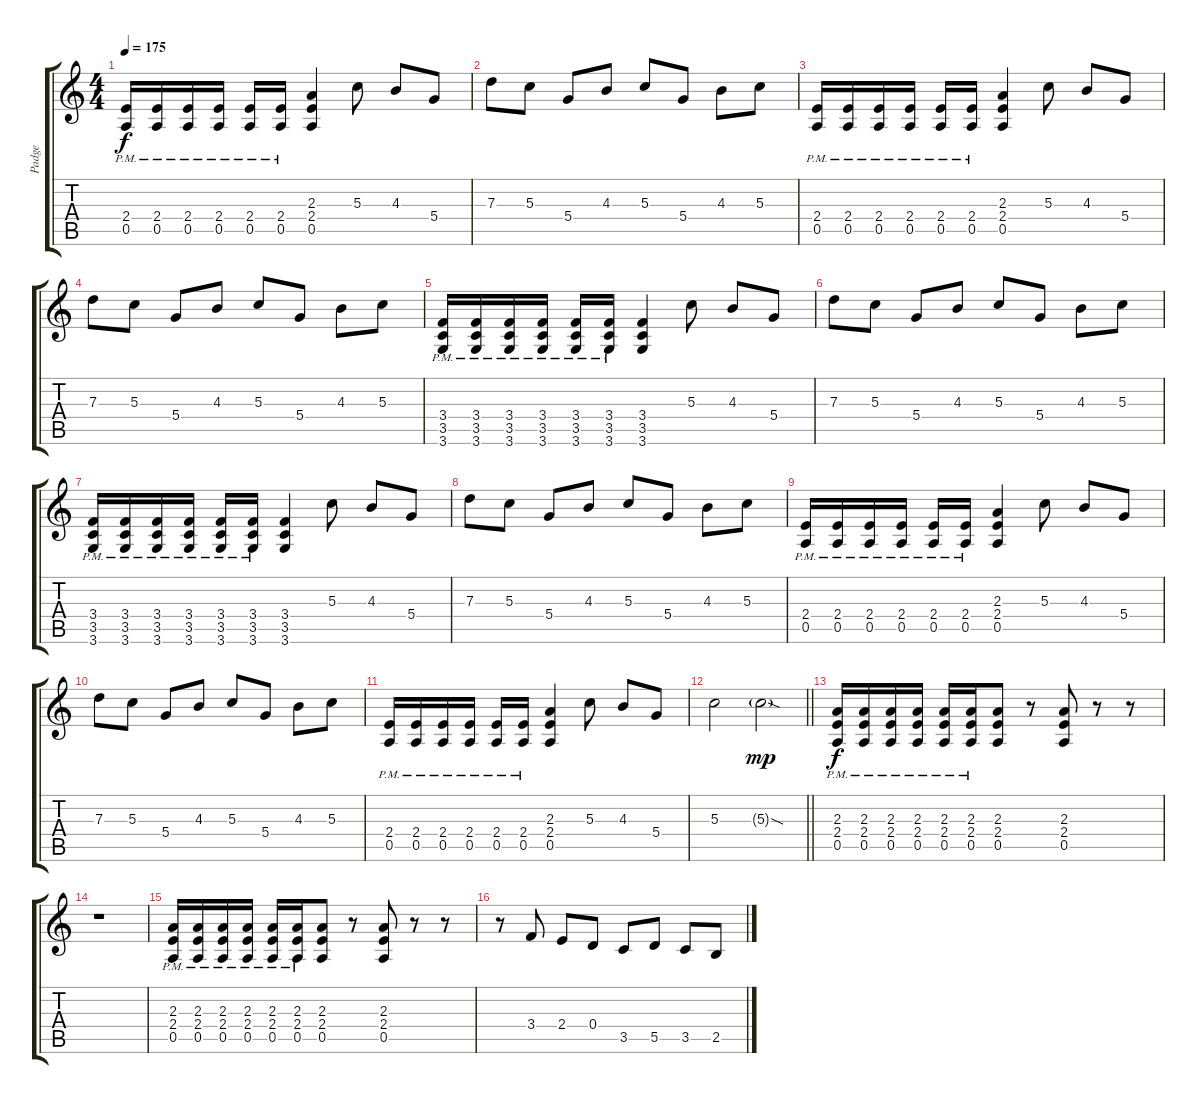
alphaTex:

\track ("Padge" "Padge") {instrument distortionguitar}
\staff {score tabs}
\tuning (E4 B3 G3 D3 A2 E2) {hide}
\ts (4 4)
\tempo 175
\clef g2
\ks c
(2.4{pm} 0.5{pm}).16{dy f} (2.4{pm} 0.5{pm}).16 (2.4{pm} 0.5{pm}).16 (2.4{pm} 0.5{pm}).16 (2.4{pm} 0.5{pm}).16 (2.4{pm} 0.5{pm}).16 (2.3 2.4 0.5).4 5.3.8 4.3.8 5.4.8 |
7.3.8 5.3.8 5.4.8 4.3.8 5.3.8 5.4.8 4.3.8 5.3.8 |
(2.4{pm} 0.5{pm}).16 (2.4{pm} 0.5{pm}).16 (2.4{pm} 0.5{pm}).16 (2.4{pm} 0.5{pm}).16 (2.4{pm} 0.5{pm}).16 (2.4{pm} 0.5{pm}).16 (2.3 2.4 0.5).4 5.3.8 4.3.8 5.4.8 |
7.3.8 5.3.8 5.4.8 4.3.8 5.3.8 5.4.8 4.3.8 5.3.8 |
(3.4{pm} 3.5{pm} 3.6{pm}).16 (3.4{pm} 3.5{pm} 3.6{pm}).16 (3.4{pm} 3.5{pm} 3.6{pm}).16 (3.4{pm} 3.5{pm} 3.6{pm}).16 (3.4{pm} 3.5{pm} 3.6{pm}).16 (3.4{pm} 3.5{pm} 3.6{pm}).16 (3.4 3.5 3.6).4 5.3.8 4.3.8 5.4.8 |
7.3.8 5.3.8 5.4.8 4.3.8 5.3.8 5.4.8 4.3.8 5.3.8 |
(3.4{pm} 3.5{pm} 3.6{pm}).16 (3.4{pm} 3.5{pm} 3.6{pm}).16 (3.4{pm} 3.5{pm} 3.6{pm}).16 (3.4{pm} 3.5{pm} 3.6{pm}).16 (3.4{pm} 3.5{pm} 3.6{pm}).16 (3.4{pm} 3.5{pm} 3.6{pm}).16 (3.4 3.5 3.6).4 5.3.8 4.3.8 5.4.8 |
7.3.8 5.3.8 5.4.8 4.3.8 5.3.8 5.4.8 4.3.8 5.3.8 |
(2.4{pm} 0.5{pm}).16 (2.4{pm} 0.5{pm}).16 (2.4{pm} 0.5{pm}).16 (2.4{pm} 0.5{pm}).16 (2.4{pm} 0.5{pm}).16 (2.4{pm} 0.5{pm}).16 (2.3 2.4 0.5).4 5.3.8 4.3.8 5.4.8 |
7.3.8 5.3.8 5.4.8 4.3.8 5.3.8 5.4.8 4.3.8 5.3.8 |
(2.4{pm} 0.5{pm}).16 (2.4{pm} 0.5{pm}).16 (2.4{pm} 0.5{pm}).16 (2.4{pm} 0.5{pm}).16 (2.4{pm} 0.5{pm}).16 (2.4{pm} 0.5{pm}).16 (2.3 2.4 0.5).4 5.3.8 4.3.8 5.4.8 |
\barLineRight lightlight
5.3.2 5.3{sod g}.2{dy mp} |
(2.3{pm} 2.4{pm} 0.5{pm}).16{dy f} (2.3{pm} 2.4{pm} 0.5{pm}).16 (2.3{pm} 2.4{pm} 0.5{pm}).16 (2.3{pm} 2.4{pm} 0.5{pm}).16 (2.3{pm} 2.4{pm} 0.5{pm}).16 (2.3{pm} 2.4{pm} 0.5{pm}).16 (2.3 2.4 0.5).8 r.8 (2.3 2.4 0.5).8 r.8 r.8 |
r.1 |
(2.3{pm} 2.4{pm} 0.5{pm}).16 (2.3{pm} 2.4{pm} 0.5{pm}).16 (2.3{pm} 2.4{pm} 0.5{pm}).16 (2.3{pm} 2.4{pm} 0.5{pm}).16 (2.3{pm} 2.4{pm} 0.5{pm}).16 (2.3{pm} 2.4{pm} 0.5{pm}).16 (2.3 2.4 0.5).8 r.8 (2.3 2.4 0.5).8 r.8 r.8 |
r.8 3.4.8 2.4.8 0.4.8 3.5.8 5.5.8 3.5.8 2.5.8
